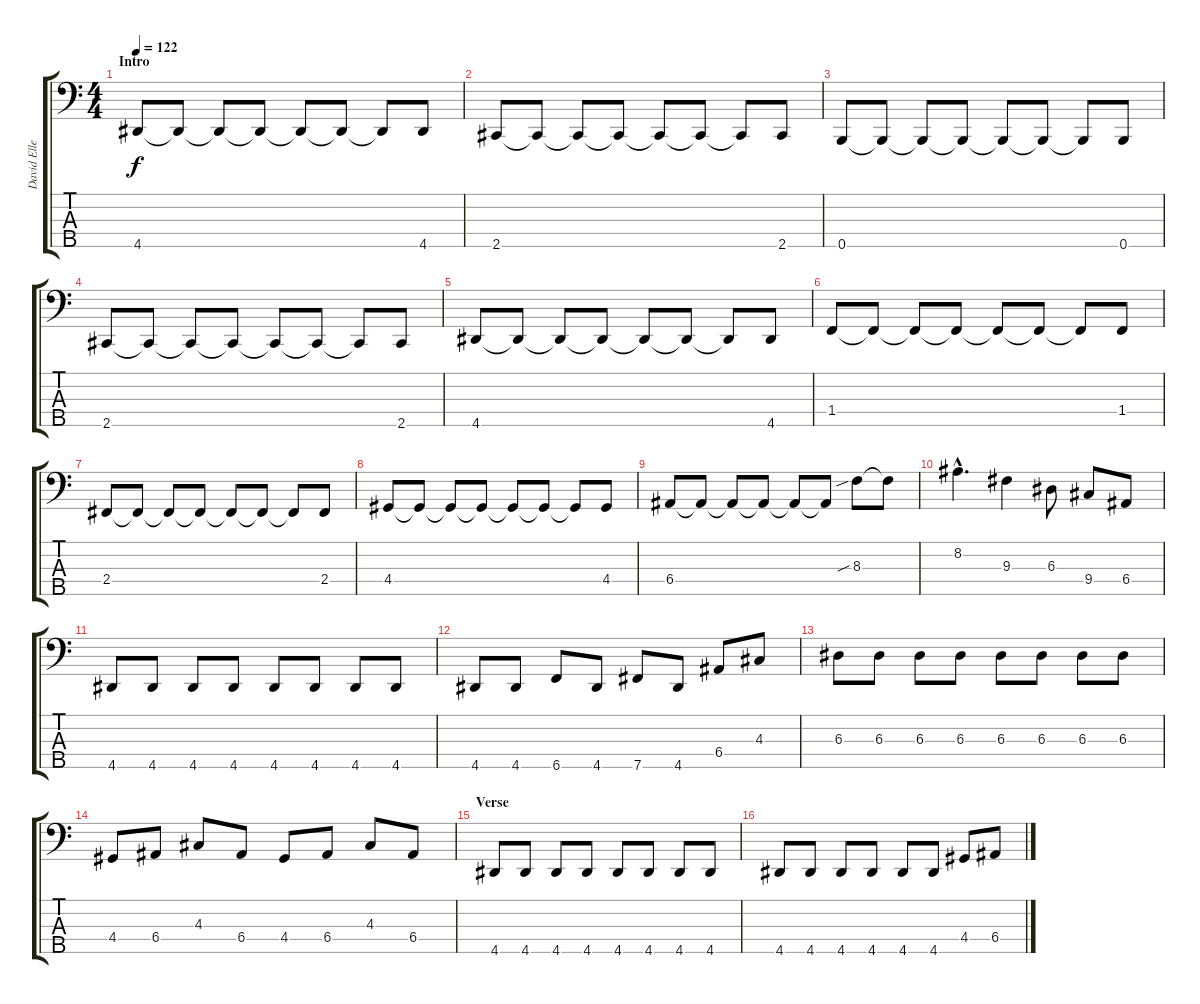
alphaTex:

\track ("David Ellefson" "David Elle") {instrument electricbasspick}
\staff {score tabs}
\tuning (G2 D2 A1 E1 B0) {hide}
\ts (4 4)
\section ("" "Intro")
\tempo 122
\clef f4
\ks c
4.5.8{dy f instrument electricbasspick} 4.5{t}.8 4.5{t}.8 4.5{t}.8 4.5{t}.8 4.5{t}.8 4.5{t}.8 4.5.8 |
2.5.8 2.5{t}.8 2.5{t}.8 2.5{t}.8 2.5{t}.8 2.5{t}.8 2.5{t}.8 2.5.8 |
0.5.8 0.5{t}.8 0.5{t}.8 0.5{t}.8 0.5{t}.8 0.5{t}.8 0.5{t}.8 0.5.8 |
2.5.8 2.5{t}.8 2.5{t}.8 2.5{t}.8 2.5{t}.8 2.5{t}.8 2.5{t}.8 2.5.8 |
4.5.8 4.5{t}.8 4.5{t}.8 4.5{t}.8 4.5{t}.8 4.5{t}.8 4.5{t}.8 4.5.8 |
1.4.8 1.4{t}.8 1.4{t}.8 1.4{t}.8 1.4{t}.8 1.4{t}.8 1.4{t}.8 1.4.8 |
2.4.8 2.4{t}.8 2.4{t}.8 2.4{t}.8 2.4{t}.8 2.4{t}.8 2.4{t}.8 2.4.8 |
4.4.8 4.4{t}.8 4.4{t}.8 4.4{t}.8 4.4{t}.8 4.4{t}.8 4.4{t}.8 4.4.8 |
6.4.8 6.4{t}.8 6.4{t}.8 6.4{t}.8 6.4{t}.8 6.4{t}.8 8.3{sib}.8 8.3{t}.8 |
8.2{hac}.4{d} 9.3.4 6.3.8 9.4.8 6.4.8 |
4.5.8 4.5.8 4.5.8 4.5.8 4.5.8 4.5.8 4.5.8 4.5.8 |
4.5.8 4.5.8 6.5.8 4.5.8 7.5.8 4.5.8 6.4.8 4.3.8 |
6.3.8 6.3.8 6.3.8 6.3.8 6.3.8 6.3.8 6.3.8 6.3.8 |
4.4.8 6.4.8 4.3.8 6.4.8 4.4.8 6.4.8 4.3.8 6.4.8 |
\section ("" "Verse")
4.5.8 4.5.8 4.5.8 4.5.8 4.5.8 4.5.8 4.5.8 4.5.8 |
4.5.8 4.5.8 4.5.8 4.5.8 4.5.8 4.5.8 4.4.8 6.4.8
